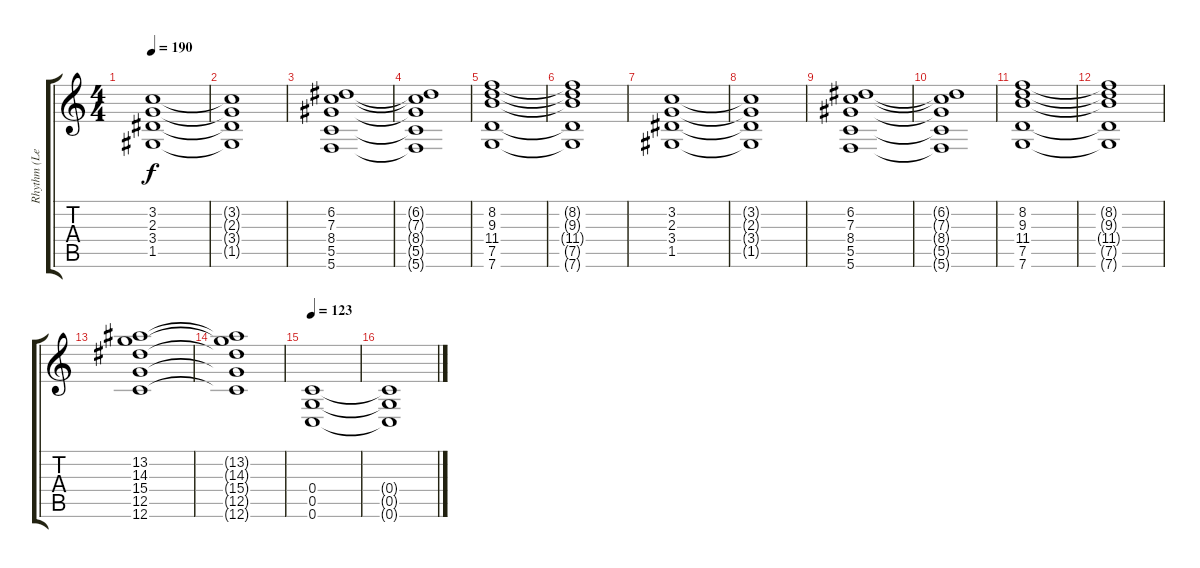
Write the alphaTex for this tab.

\track ("Rhythm (Left)" "Rhythm (Le") {instrument distortionguitar}
\staff {score tabs}
\tuning (D4 A3 F3 C3 G2 C2) {hide}
\ts (4 4)
\tempo 190
\clef g2
\ks c
(3.2 2.3 3.4 1.5).1{dy f} |
(3.2{t} 2.3{t} 3.4{t} 1.5{t}).1 |
(6.2 7.3 8.4 5.5 5.6).1 |
(6.2{t} 7.3{t} 8.4{t} 5.5{t} 5.6{t}).1 |
(8.2 9.3 11.4 7.5 7.6).1 |
(8.2{t} 9.3{t} 11.4{t} 7.5{t} 7.6{t}).1 |
(3.2 2.3 3.4 1.5).1 |
(3.2{t} 2.3{t} 3.4{t} 1.5{t}).1 |
(6.2 7.3 8.4 5.5 5.6).1 |
(6.2{t} 7.3{t} 8.4{t} 5.5{t} 5.6{t}).1 |
(8.2 9.3 11.4 7.5 7.6).1 |
(8.2{t} 9.3{t} 11.4{t} 7.5{t} 7.6{t}).1 |
(13.2 14.3 15.4 12.5 12.6).1 |
(13.2{t} 14.3{t} 15.4{t} 12.5{t} 12.6{t}).1 |
\tempo 123
(0.4 0.5 0.6).1 |
(0.4{t} 0.5{t} 0.6{t}).1
